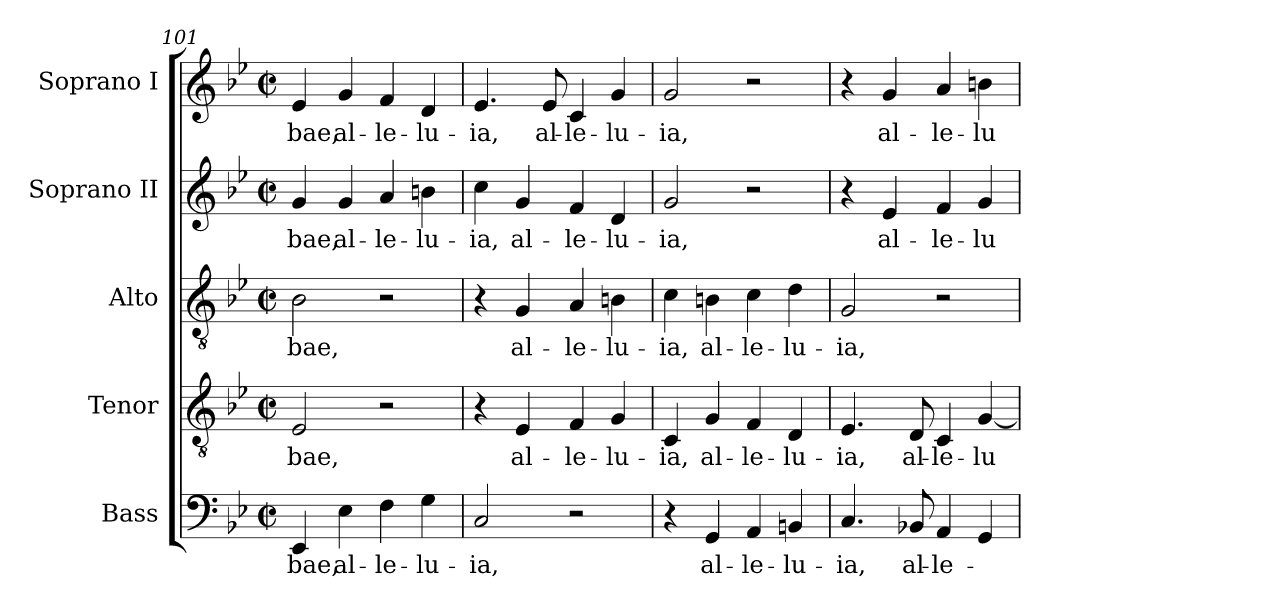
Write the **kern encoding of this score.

**kern	**text	**kern	**text	**kern	**text	**kern	**text	**kern	**text
*part5	*part5	*part4	*part4	*part3	*part3	*part2	*part2	*part1	*part1
*staff5	*staff5	*staff4	*staff4	*staff3	*staff3	*staff2	*staff2	*staff1	*staff1
*I"Bass	*	*I"Tenor	*	*I"Alto	*	*I"Soprano II	*	*I"Soprano I	*
*clefF4	*	*clefGv2	*	*clefGv2	*	*clefG2	*	*clefG2	*
*	*	*ITrd7c12	*	*	*	*	*	*	*
*k[b-e-]	*	*k[b-e-]	*	*k[b-e-]	*	*k[b-e-]	*	*k[b-e-]	*
*B-:	*	*B-:	*	*B-:	*	*B-:	*	*B-:	*
*M2/2	*	*M2/2	*	*M2/2	*	*M2/2	*	*M2/2	*
*met(c|)	*	*met(c|)	*	*met(c|)	*	*met(c|)	*	*met(c|)	*
=101	=101	=101	=101	=101	=101	=101	=101	=101	=101
!	!LO:LY:b:color=#000000	!	!	!	!	!	!	!	!
!	!	!	!LO:LY:b:color=#000000	!	!	!	!	!	!
!	!	!	!	!	!LO:LY:b:color=#000000	!	!	!	!
!	!	!	!	!	!	!	!LO:LY:b:color=#000000	!	!
!	!	!	!	!	!	!	!	!	!LO:LY:b:color=#000000
4EE-i/	bae,	2EE-i/	-bae,	2B-i\	-bae,	4gi/	-bae,	4e-i/	-bae,
!	!LO:LY:b:color=#000000	!	!	!	!	!	!	!	!
!	!	!	!	!	!	!	!LO:LY:b:color=#000000	!	!
!	!	!	!	!	!	!	!	!	!LO:LY:b:color=#000000
4E-i\	al-	.	.	.	.	4gi/	al-	4gi/	al-
!	!LO:LY:b:color=#000000	!	!	!	!	!	!	!	!
!	!	!	!	!	!	!	!LO:LY:b:color=#000000	!	!
!	!	!	!	!	!	!	!	!	!LO:LY:b:color=#000000
4Fi\	le-	2r	.	2r	.	4ai/	le-	4fi/	le-
!	!LO:LY:b:color=#000000	!	!	!	!	!	!	!	!
!	!	!	!	!	!	!	!LO:LY:b:color=#000000	!	!
!	!	!	!	!	!	!	!	!	!LO:LY:b:color=#000000
4Gi\	lu-	.	.	.	.	4bni\	lu-	4di/	lu-
!!LO:PB:g=z
=102	=102	=102	=102	=102	=102	=102	=102	=102	=102
!	!LO:LY:b:color=#000000	!	!	!	!	!	!	!	!
!	!	!	!	!	!	!	!LO:LY:b:color=#000000	!	!
!	!	!	!	!	!	!	!	!	!LO:LY:b:color=#000000
2Ci/	ia,	4r	.	4r	.	4cci\	ia,	4.e-i/	ia,
!	!	!	!LO:LY:b:color=#000000	!	!	!	!	!	!
!	!	!	!	!	!LO:LY:b:color=#000000	!	!	!	!
!	!	!	!	!	!	!	!LO:LY:b:color=#000000	!	!
.	.	4EE-i/	al-	4Gi/	al-	4gi/	al-	.	.
!	!	!	!	!	!	!	!	!	!LO:LY:b:color=#000000
.	.	.	.	.	.	.	.	8e-i/	al-
!	!	!	!LO:LY:b:color=#000000	!	!	!	!	!	!
!	!	!	!	!	!LO:LY:b:color=#000000	!	!	!	!
!	!	!	!	!	!	!	!LO:LY:b:color=#000000	!	!
!	!	!	!	!	!	!	!	!	!LO:LY:b:color=#000000
2r	.	4FFi/	le-	4Ai/	le-	4fi/	le-	4ci/	le-
!	!	!	!LO:LY:b:color=#000000	!	!	!	!	!	!
!	!	!	!	!	!LO:LY:b:color=#000000	!	!	!	!
!	!	!	!	!	!	!	!LO:LY:b:color=#000000	!	!
!	!	!	!	!	!	!	!	!	!LO:LY:b:color=#000000
.	.	4GGi/	lu-	4Bni\	lu-	4di/	lu-	4gi/	lu-
=103	=103	=103	=103	=103	=103	=103	=103	=103	=103
!	!	!	!LO:LY:b:color=#000000	!	!	!	!	!	!
!	!	!	!	!	!LO:LY:b:color=#000000	!	!	!	!
!	!	!	!	!	!	!	!LO:LY:b:color=#000000	!	!
!	!	!	!	!	!	!	!	!	!LO:LY:b:color=#000000
4r	.	4CCi/	ia,	4ci\	ia,	2gi/	ia,	2gi/	ia,
!	!LO:LY:b:color=#000000	!	!	!	!	!	!	!	!
!	!	!	!LO:LY:b:color=#000000	!	!	!	!	!	!
!	!	!	!	!	!LO:LY:b:color=#000000	!	!	!	!
4GGi/	al-	4GGi/	al-	4Bni\	al-	.	.	.	.
!	!LO:LY:b:color=#000000	!	!	!	!	!	!	!	!
!	!	!	!LO:LY:b:color=#000000	!	!	!	!	!	!
!	!	!	!	!	!LO:LY:b:color=#000000	!	!	!	!
4AAi/	le-	4FFi/	le-	4ci\	le-	2r	.	2r	.
!	!LO:LY:b:color=#000000	!	!	!	!	!	!	!	!
!	!	!	!LO:LY:b:color=#000000	!	!	!	!	!	!
!	!	!	!	!	!LO:LY:b:color=#000000	!	!	!	!
4BBni/	lu-	4DDi/	lu-	4di\	lu-	.	.	.	.
=104	=104	=104	=104	=104	=104	=104	=104	=104	=104
!	!LO:LY:b:color=#000000	!	!	!	!	!	!	!	!
!	!	!	!LO:LY:b:color=#000000	!	!	!	!	!	!
!	!	!	!	!	!LO:LY:b:color=#000000	!	!	!	!
4.Ci/	ia,	4.EE-i/	ia,	2Gi/	ia,	4r	.	4r	.
!	!	!	!	!	!	!	!LO:LY:b:color=#000000	!	!
!	!	!	!	!	!	!	!	!	!LO:LY:b:color=#000000
.	.	.	.	.	.	4e-i/	al-	4gi/	al-
!	!LO:LY:b:color=#000000	!	!	!	!	!	!	!	!
!	!	!	!LO:LY:b:color=#000000	!	!	!	!	!	!
8BB-Xi/	al-	8DDi/	al-	.	.	.	.	.	.
!	!LO:LY:b:color=#000000	!	!	!	!	!	!	!	!
!	!	!	!LO:LY:b:color=#000000	!	!	!	!	!	!
!	!	!	!	!	!	!	!LO:LY:b:color=#000000	!	!
!	!	!	!	!	!	!	!	!	!LO:LY:b:color=#000000
4AAi/	le--	4CCi/	le-	2r	.	4fi/	le-	4ai/	le-
!	!	!	!LO:LY:b:color=#000000	!	!	!	!	!	!
!	!	!	!	!	!	!	!LO:LY:b:color=#000000	!	!
!	!	!	!	!	!	!	!	!	!LO:LY:b:color=#000000
4GGi/	.	[<4GGi/	lu--	.	.	4gi/	lu-	4bni\	lu-
=	=	=	=	=	=	=	=	=	=
*-	*-	*-	*-	*-	*-	*-	*-	*-	*-
